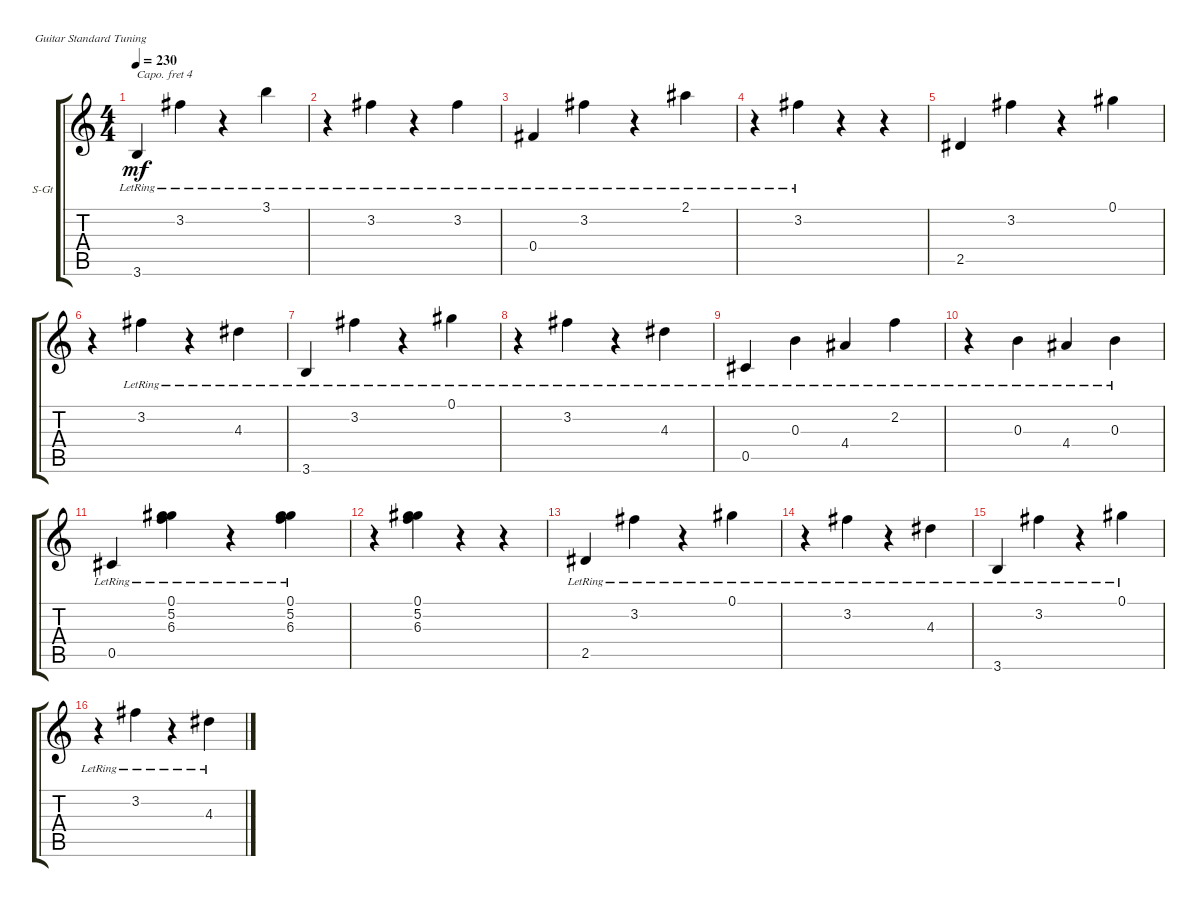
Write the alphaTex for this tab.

\defaultSystemsLayout 4
\bracketExtendMode groupsimilarinstruments
\firstSystemTrackNameOrientation horizontal
\otherSystemsTrackNameOrientation horizontal
\track ("Gibson EJ-200 (Matthew)" "S-Gt") {instrument acousticguitarsteel}
\staff {score tabs}
\capo 4
\tuning (E4 B3 G3 D3 A2 E2)
\ts (4 4)
\tempo 230
\clef g2
\ks c
3.6{lr}.4{dy mf} 3.2{lr}.4 r.4 3.1{lr}.4 |
r.4 3.2{lr}.4 r.4 3.2{lr}.4 |
0.4{lr}.4 3.2{lr}.4 r.4 2.1{lr}.4 |
r.4 3.2{lr}.4 r.4 r.4 |
2.5.4 3.2.4 r.4 0.1.4 |
r.4 3.2{lr}.4 r.4 4.3{lr}.4 |
3.6{lr}.4 3.2{lr}.4 r.4 0.1{lr}.4 |
r.4 3.2{lr}.4 r.4 4.3{lr}.4 |
0.5{lr}.4 0.3{lr}.4 4.4{lr}.4 2.2{lr}.4 |
r.4 0.3{lr}.4 4.4{lr}.4 0.3{lr}.4 |
0.5{lr}.4 (0.1{lr} 5.2{lr} 6.3{lr}).4 r.4 (6.3{lr} 5.2{lr} 0.1{lr}).4 |
r.4 (0.1 5.2 6.3).4 r.4 r.4 |
2.5{lr}.4 3.2{lr}.4 r.4 0.1{lr}.4 |
r.4 3.2{lr}.4 r.4 4.3{lr}.4 |
3.6{lr}.4 3.2{lr}.4 r.4 0.1{lr}.4 |
r.4 3.2{lr}.4 r.4 4.3{lr}.4
